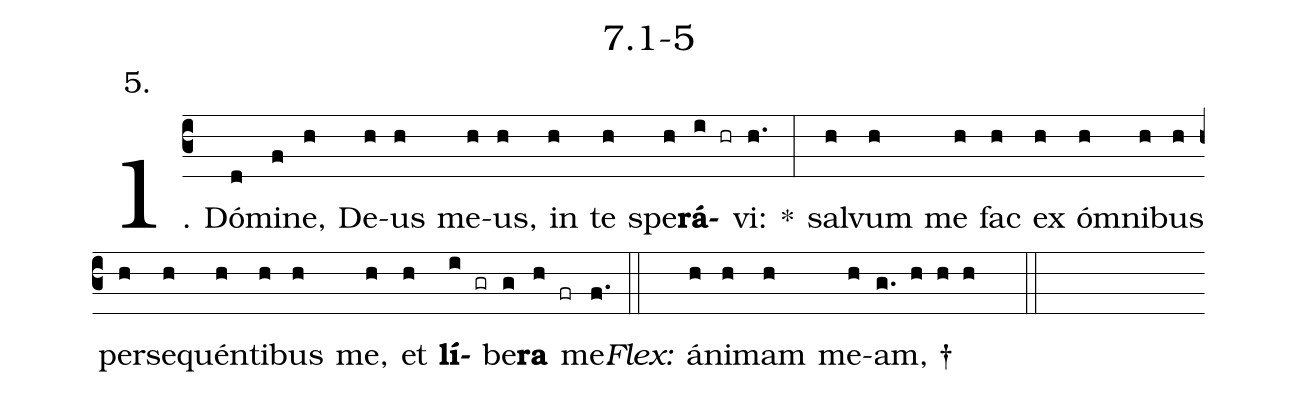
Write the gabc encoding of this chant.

name: 7.1-5;
annotation: 5.;
%%
(c3)1. Dó(d)mi(f)ne,(h) De(h)us(h) me(h)us,(h) in(h) te(h) spe(h)<b>rá</b>(i hr)vi:(h.) *(:) sal(h)vum(h) me(h) fac(h) ex(h) óm(h)ni(h)bus(h) per(h)se(h)quén(h)ti(h)bus(h) me,(h) et(h) <b>lí</b>(i gr)be(g)<b>ra</b>(h fr) me.(f.) (::)
<i>Flex:</i>()  á(h)ni(h)mam(h) me(h)am, †(g. h h h  ::)
